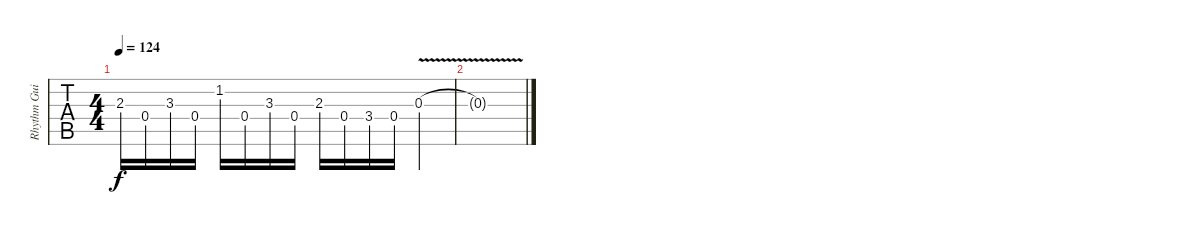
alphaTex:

\track ("Rhythm Guitar" "Rhythm Gui") {instrument distortionguitar}
\staff {tabs}
\tuning (E4 B3 G3 D3 A2 D2) {hide}
\ts (4 4)
\tempo 124
\clef g2
\ks c
2.3.16{dy f} 0.4.16 3.3.16 0.4.16 1.2.16 0.4.16 3.3.16 0.4.16 2.3.16 0.4.16 3.4.16 0.4.16 0.3{v}.4 |
0.3{t}.1
